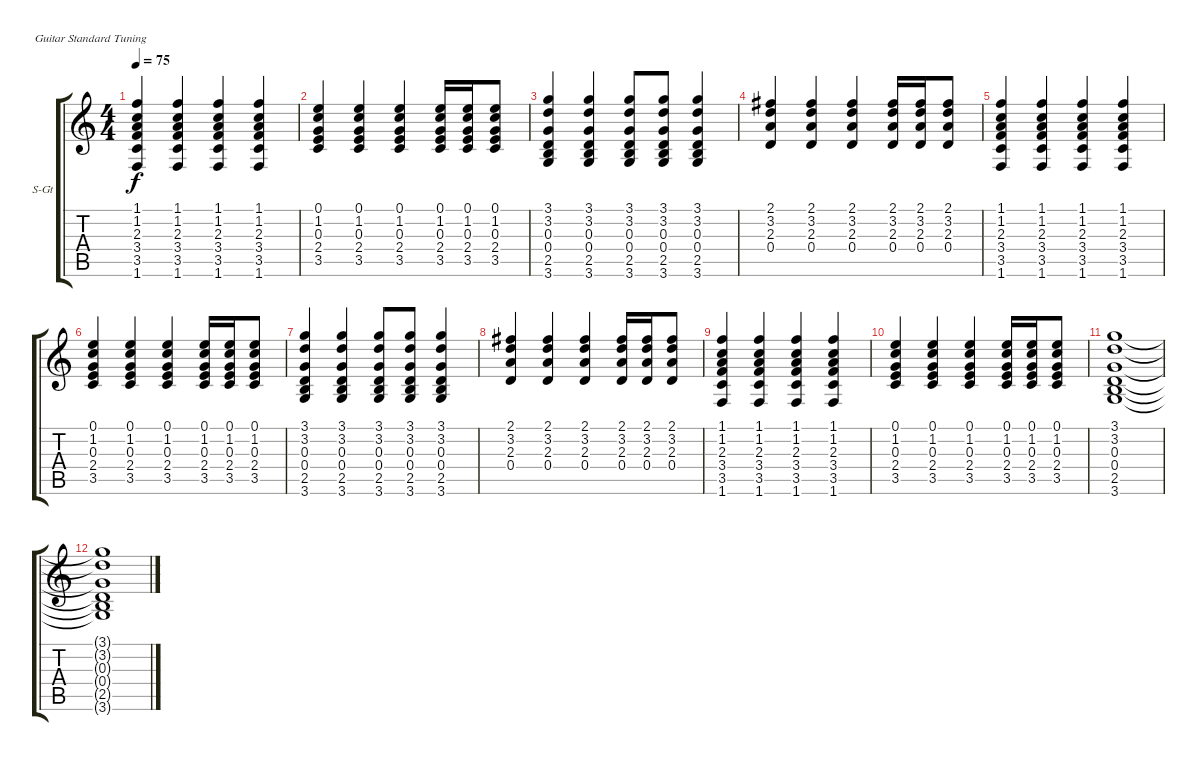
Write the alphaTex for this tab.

\bracketExtendMode groupsimilarinstruments
\firstSystemTrackNameOrientation horizontal
\otherSystemsTrackNameOrientation horizontal
\track ("Gilmour Acoustique" "S-Gt") {instrument acousticguitarsteel}
\staff {score tabs}
\tuning (E4 B3 G3 D3 A2 E2)
\ts (4 4)
\tempo 75
\clef g2
\ks c
(1.1 1.2 2.3 3.4 3.5 1.6).4{dy f} (1.1 1.2 2.3 3.4 3.5 1.6).4 (1.1 1.2 2.3 3.4 3.5 1.6).4 (1.1 1.2 2.3 3.4 3.5 1.6).4 |
(0.1 1.2 0.3 2.4 3.5).4 (0.1 1.2 0.3 2.4 3.5).4 (0.1 1.2 0.3 2.4 3.5).4 (0.1 1.2 0.3 2.4 3.5).16 (0.1 1.2 0.3 2.4 3.5).16 (0.1 1.2 0.3 2.4 3.5).8 |
(3.1 3.2 0.3 0.4 2.5 3.6).4 (3.1 3.2 0.3 0.4 2.5 3.6).4 (3.1 3.2 0.3 0.4 2.5 3.6).8 (3.1 3.2 0.3 0.4 2.5 3.6).8 (3.1 3.2 0.3 0.4 2.5 3.6).4 |
(2.1 3.2 2.3 0.4).4 (2.1 3.2 2.3 0.4).4 (2.1 3.2 2.3 0.4).4 (2.1 3.2 2.3 0.4).16 (2.1 3.2 2.3 0.4).16 (2.1 3.2 2.3 0.4).8 |
(1.1 1.2 2.3 3.4 3.5 1.6).4 (1.1 1.2 2.3 3.4 3.5 1.6).4 (1.1 1.2 2.3 3.4 3.5 1.6).4 (1.1 1.2 2.3 3.4 3.5 1.6).4 |
(0.1 1.2 0.3 2.4 3.5).4 (0.1 1.2 0.3 2.4 3.5).4 (0.1 1.2 0.3 2.4 3.5).4 (0.1 1.2 0.3 2.4 3.5).16 (0.1 1.2 0.3 2.4 3.5).16 (0.1 1.2 0.3 2.4 3.5).8 |
(3.1 3.2 0.3 0.4 2.5 3.6).4 (3.1 3.2 0.3 0.4 2.5 3.6).4 (3.1 3.2 0.3 0.4 2.5 3.6).8 (3.1 3.2 0.3 0.4 2.5 3.6).8 (3.1 3.2 0.3 0.4 2.5 3.6).4 |
(2.1 3.2 2.3 0.4).4 (2.1 3.2 2.3 0.4).4 (2.1 3.2 2.3 0.4).4 (2.1 3.2 2.3 0.4).16 (2.1 3.2 2.3 0.4).16 (2.1 3.2 2.3 0.4).8 |
(1.1 1.2 2.3 3.4 3.5 1.6).4 (1.1 1.2 2.3 3.4 3.5 1.6).4 (1.1 1.2 2.3 3.4 3.5 1.6).4 (1.1 1.2 2.3 3.4 3.5 1.6).4 |
(0.1 1.2 0.3 2.4 3.5).4 (0.1 1.2 0.3 2.4 3.5).4 (0.1 1.2 0.3 2.4 3.5).4 (0.1 1.2 0.3 2.4 3.5).16 (0.1 1.2 0.3 2.4 3.5).16 (0.1 1.2 0.3 2.4 3.5).8 |
(3.1 3.2 0.3 0.4 2.5 3.6).1 |
(3.1{t} 3.2{t} 0.3{t} 0.4{t} 2.5{t} 3.6{t}).1
